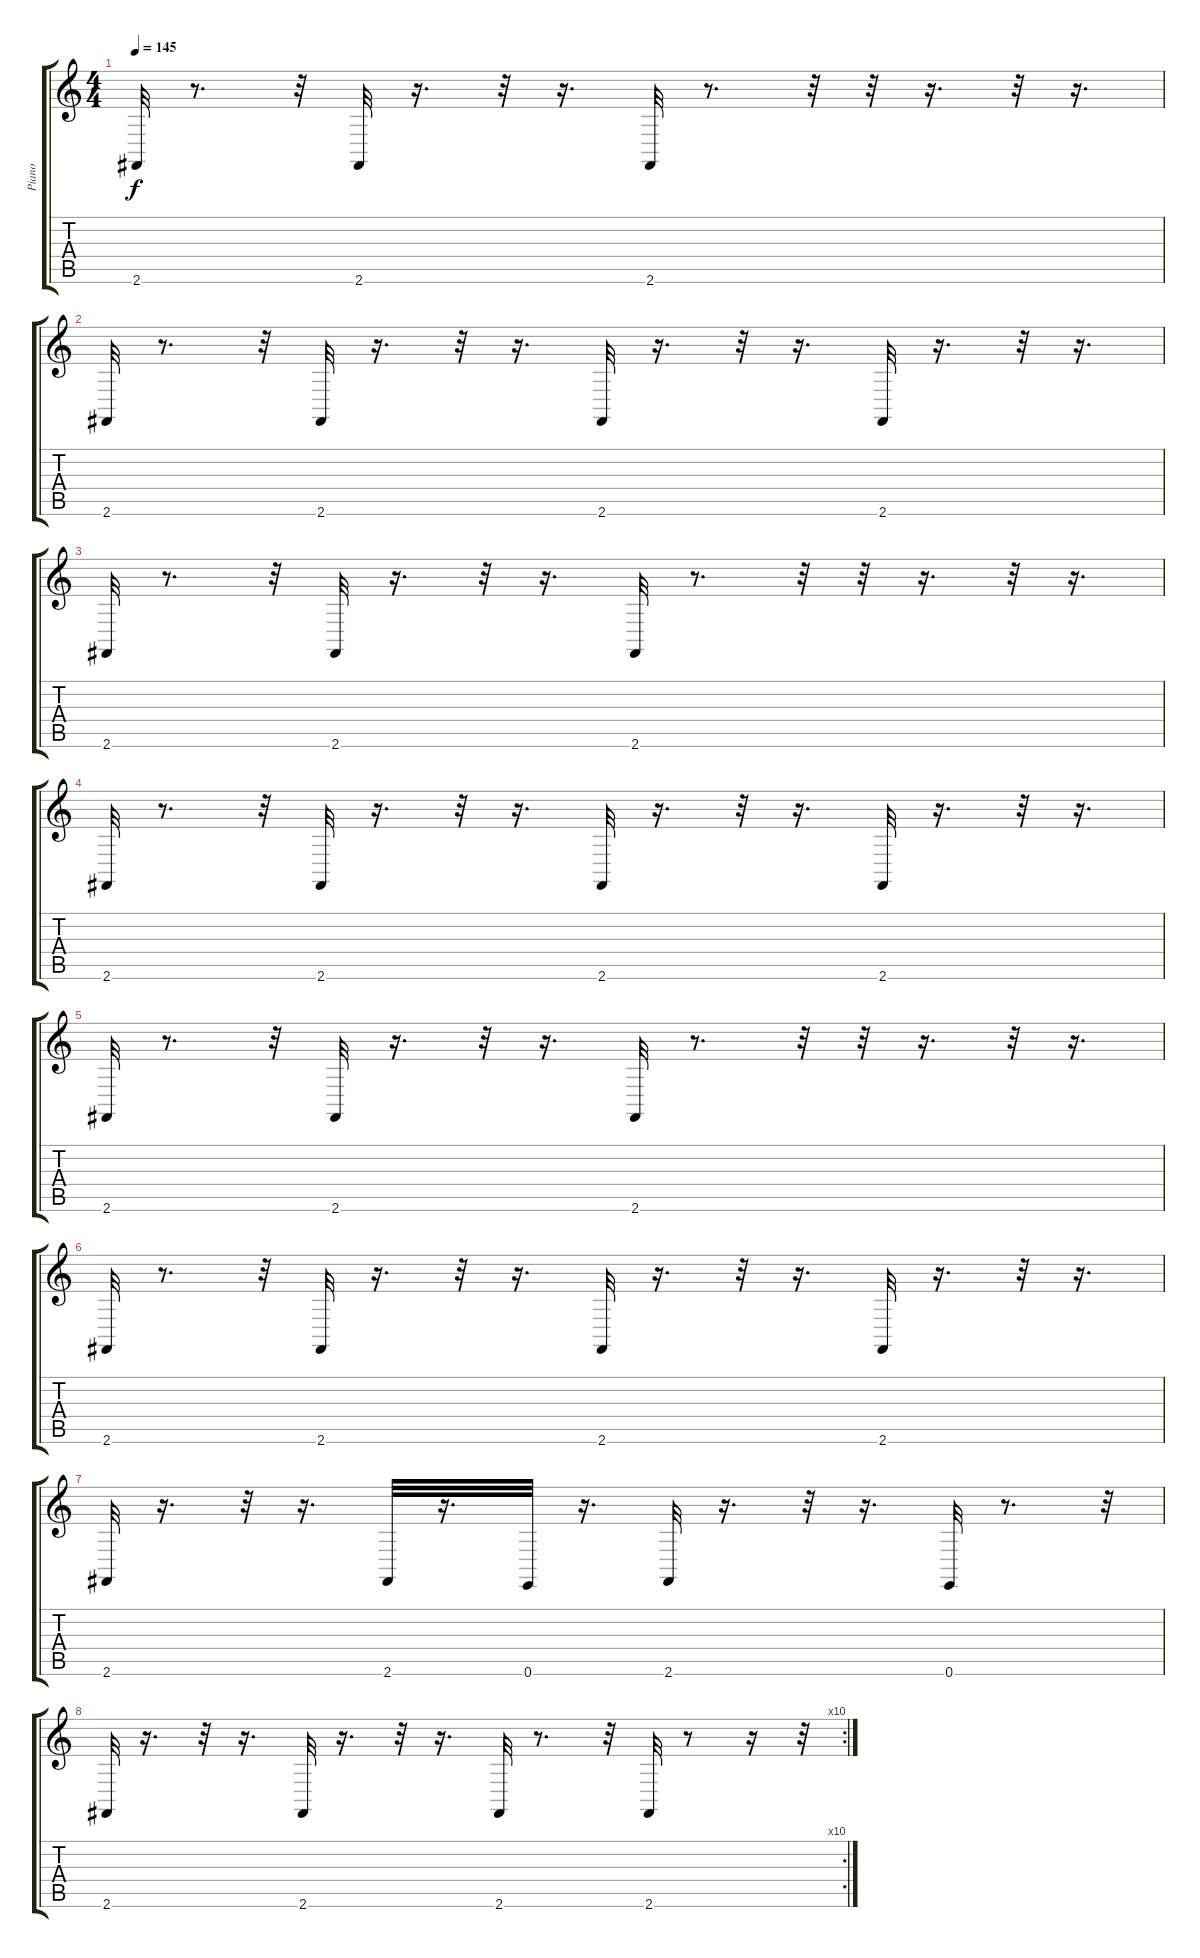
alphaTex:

\track ("Piano" "Piano") {instrument acousticgrandpiano}
\staff {score tabs}
\tuning (E4 B3 G3 D3 A2 E2) {hide}
\ts (4 4)
\tempo 145
\clef g2
\ks c
2.6.32{dy f instrument acousticgrandpiano} r.8{d} r.32 2.6.32 r.16{d} r.32 r.16{d} 2.6.32 r.8{d} r.32 r.32 r.16{d} r.32 r.16{d} |
2.6.32 r.8{d} r.32 2.6.32 r.16{d} r.32 r.16{d} 2.6.32 r.16{d} r.32 r.16{d} 2.6.32 r.16{d} r.32 r.16{d} |
2.6.32{instrument acousticgrandpiano} r.8{d} r.32 2.6.32 r.16{d} r.32 r.16{d} 2.6.32 r.8{d} r.32 r.32 r.16{d} r.32 r.16{d} |
2.6.32 r.8{d} r.32 2.6.32 r.16{d} r.32 r.16{d} 2.6.32 r.16{d} r.32 r.16{d} 2.6.32 r.16{d} r.32 r.16{d} |
2.6.32{instrument acousticgrandpiano} r.8{d} r.32 2.6.32 r.16{d} r.32 r.16{d} 2.6.32 r.8{d} r.32 r.32 r.16{d} r.32 r.16{d} |
2.6.32 r.8{d} r.32 2.6.32 r.16{d} r.32 r.16{d} 2.6.32 r.16{d} r.32 r.16{d} 2.6.32 r.16{d} r.32 r.16{d} |
2.6.32{instrument acousticgrandpiano} r.16{d} r.32 r.16{d} 2.6.32 r.16{d} 0.6.32 r.16{d} 2.6.32 r.16{d} r.32 r.16{d} 0.6.32 r.8{d} r.32 |
\rc 10
2.6.32 r.16{d} r.32 r.16{d} 2.6.32 r.16{d} r.32 r.16{d} 2.6.32 r.8{d} r.32 2.6.32 r.8 r.16 r.32
